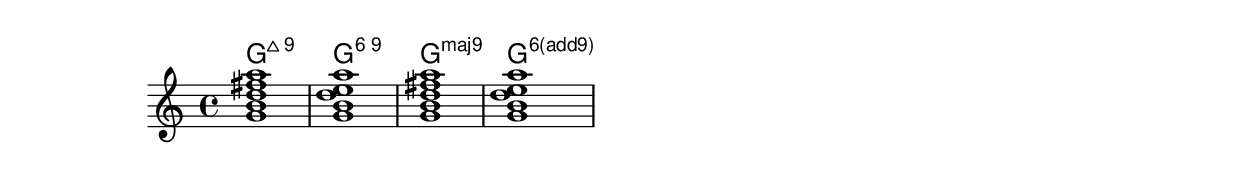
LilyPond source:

%% Do not edit this file; it is auto-generated from LSR http://lsr.dsi.unimi.it
%% This file is in the public domain.
\version "2.11.49"

\header {
  lsrtags = "chords"

  texidoc = "
The property @code{chordNameExceptions} can be used to store a list of
special notations for specific chords. 

"
  doctitle = "Chord name exceptions"
} % begin verbatim
% modify maj9 and 6(add9)
% Exception music is chords with markups
chExceptionMusic = {
  <c e g b d'>1-\markup { \super "maj9" }
  <c e g a d'>1-\markup { \super "6(add9)" }
}

% Convert music to list and prepend to existing exceptions.
chExceptions = #( append
  ( sequential-music-to-chord-exceptions chExceptionMusic #t)
  ignatzekExceptions)

theMusic = \chordmode {
  g1:maj9 g1:6.9
  \set chordNameExceptions = #chExceptions
  g1:maj9 g1:6.9
}

\layout {
  ragged-right = ##t 
}

<< \context ChordNames \theMusic
   \context Voice \theMusic
>>  
